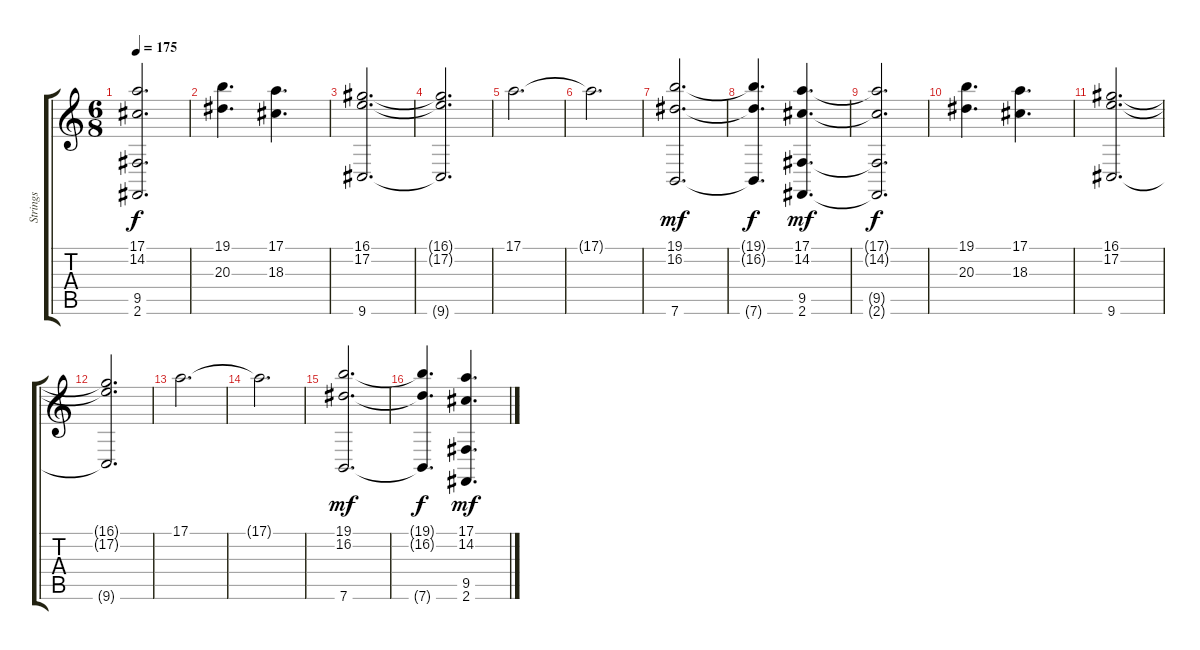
\track ("Strings" "Strings") {instrument stringensemble1}
\staff {score tabs}
\tuning (E4 B3 G3 D3 A2 E2) {hide}
\ts (6 8)
\tempo 175
\clef g2
\ks c
(17.1{t} 14.2{t} 9.5{t} 2.6{t}).2{d dy f} |
(19.1 20.3).4{d} (17.1 18.3).4{d} |
(16.1 17.2 9.6).2{d} |
(16.1{t} 17.2{t} 9.6{t}).2{d} |
17.1.2{d} |
17.1{t}.2{d} |
(19.1 16.2 7.6).2{d dy mf} |
(19.1{t} 16.2{t} 7.6{t}).4{d dy f} (17.1 14.2 9.5 2.6).4{d dy mf} |
(17.1{t} 14.2{t} 9.5{t} 2.6{t}).2{d dy f} |
(19.1 20.3).4{d} (17.1 18.3).4{d} |
(16.1 17.2 9.6).2{d} |
(16.1{t} 17.2{t} 9.6{t}).2{d} |
17.1.2{d} |
17.1{t}.2{d} |
(19.1 16.2 7.6).2{d dy mf} |
(19.1{t} 16.2{t} 7.6{t}).4{d dy f} (17.1 14.2 9.5 2.6).4{d dy mf}
